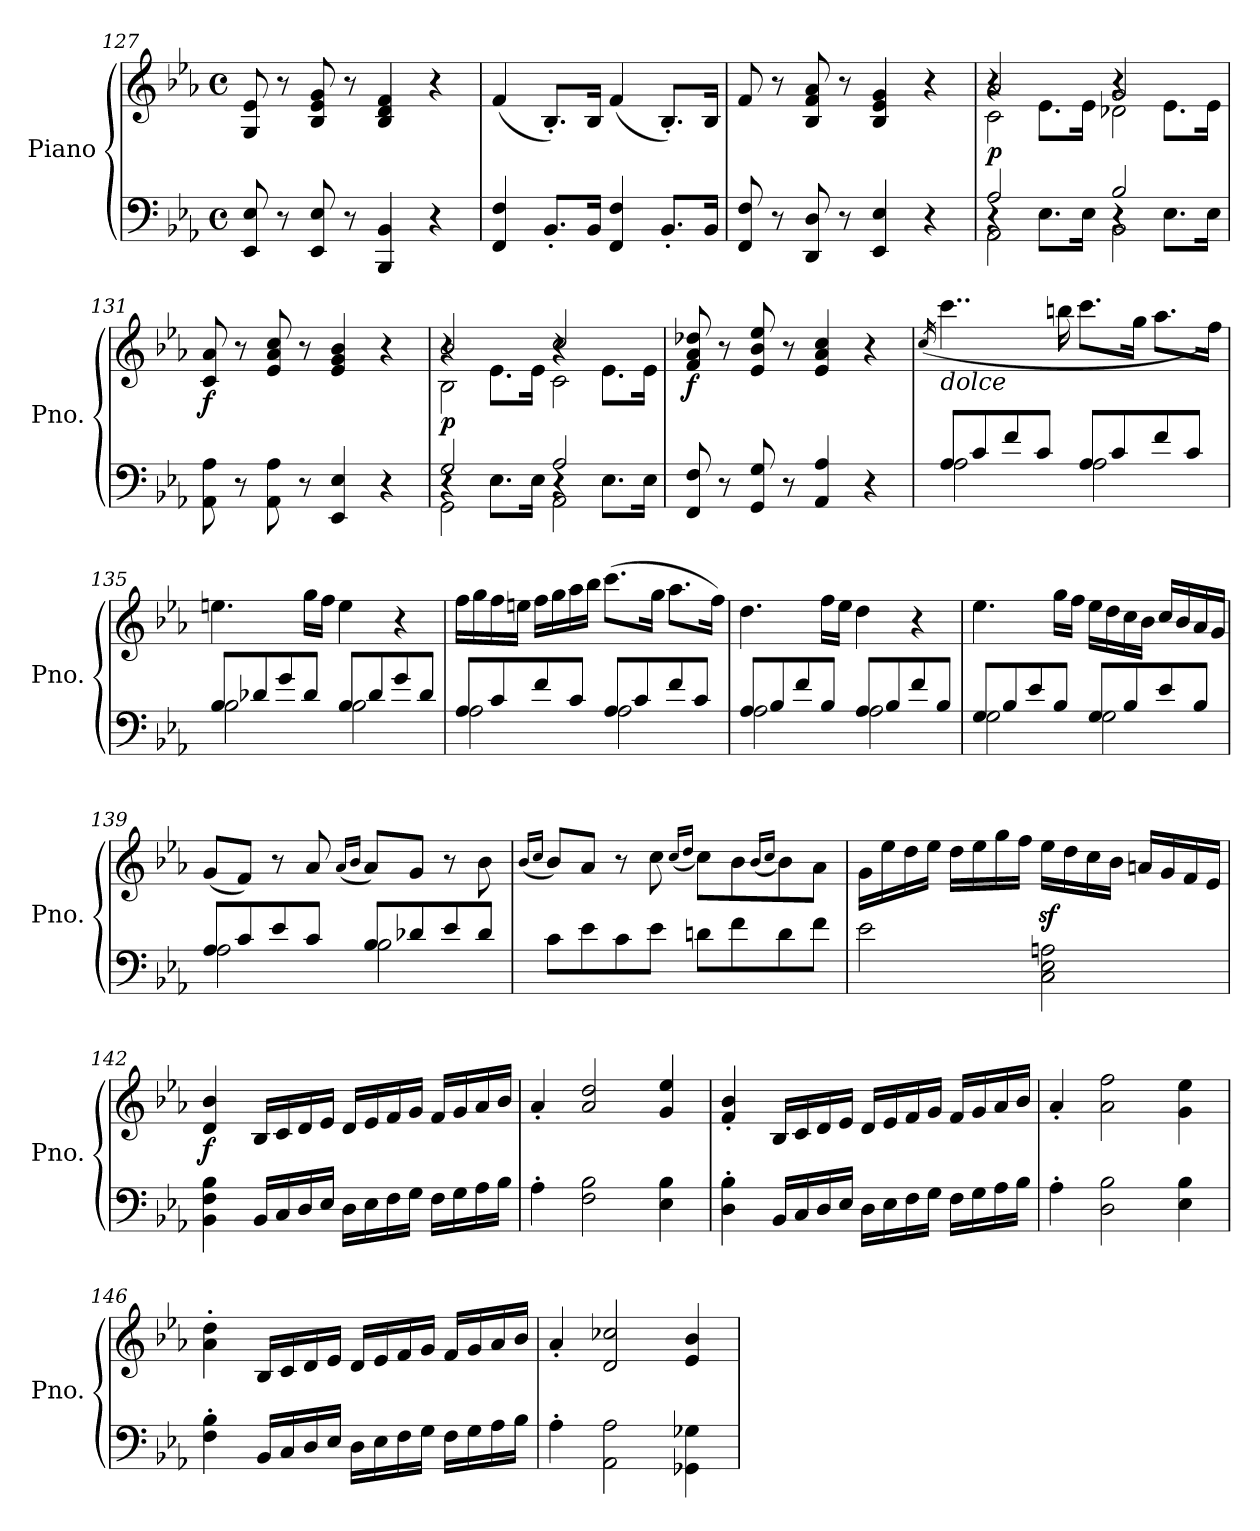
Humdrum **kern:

**kern	**kern	**dynam
*part1	*part1	*part1
*staff2	*staff1	*staff1/2
*I"Piano	*	*
*I'Pno.	*	*
*clefF4	*clefG2	*
*k[b-e-a-]	*k[b-e-a-]	*
*E-:	*E-:	*
*M4/4	*M4/4	*
*met(c)	*met(c)	*
=127	=127	=127
8EE-/ 8E-/	8G/ 8e-/	.
8r	8r	.
8EE-/ 8E-/	8B-/ 8e-/ 8g/	.
8r	8r	.
4BBB-/ 4BB-/	4B-/ 4d/ 4f/	.
4r	4r	.
=128	=128	=128
4FF/ 4F/	(4f/	.
8.BB-'/L	8.B-'/L)	.
16BB-/Jk	16B-/Jk	.
4FF/ 4F/	(4f/	.
8.BB-'/L	8.B-'/L)	.
16BB-/Jk	16B-/Jk	.
!!LO:LB:g=z
=129	=129	=129
8FF/ 8F/	8f/	.
8r	8r	.
8DD/ 8D/	8B-/ 8f/ 8a-/	.
8r	8r	.
4EE-/ 4E-/	4B-/ 4e-/ 4g/	.
4r	4r	.
=130	=130	=130
*^	*^	*
*	*^	*	*^	*
!	!	!	!	!	!	!LO:DY:b
2A-/	4r	2AA-\	2a-/	4r	2c\	p
.	8.E-\L	.	.	8.e-\L	.	.
.	16E-\Jk	.	.	16e-\Jk	.	.
2B-/	4r	2BB-\	2g/	4r	2d-X\	.
.	8.E-\L	.	.	8.e-\L	.	.
.	16E-\Jk	.	.	16e-\Jk	.	.
*	*v	*v	*	*	*	*
*	*	*	*v	*v	*
=131	=131	=131	=131	=131
!	!	!	!	!LO:DY:b
*v	*v	*	*	*
*	*v	*v	*
8AA-\ 8A-\	8c/ 8a-/	f
8r	8r	.
8AA-\ 8A-\	8e-/ 8a-/ 8cc/	.
8r	8r	.
4EE-/ 4E-/	4e-/ 4g/ 4b-/	.
4r	4r	.
=132	=132	=132
*^	*^	*
*	*^	*	*^	*
!	!	!	!	!	!	!LO:DY:b
2G/	4r	2GG\	2b-/	4r	2B-\	p
.	8.E-\L	.	.	8.e-\L	.	.
.	16E-\Jk	.	.	16e-\Jk	.	.
2A-/	4r	2AA-\	2cc/	4r	2c\	.
.	8.E-\L	.	.	8.e-\L	.	.
.	16E-\Jk	.	.	16e-\Jk	.	.
*	*v	*v	*	*	*	*
*	*	*	*v	*v	*
=133	=133	=133	=133	=133
!	!	!	!	!LO:DY:b
*v	*v	*	*	*
*	*v	*v	*
8FF/ 8F/	8f/ 8a-/ 8dd-X/	f
8r	8r	.
8GG/ 8G/	8e-/ 8b-/ 8ee-/	.
8r	8r	.
4AA-/ 4A-/	4e-/ 4a-/ 4cc/	.
4r	4r	.
!!LO:LB:g=z
=134	=134	=134
.	(16qcc/	.
*^	*	*
!	!	!LO:TX:b:i:t=dolce	!
8A-/L	2A-\	4..ccc\	.
8c/	.	.	.
8f/	.	.	.
8c/J	.	.	.
.	.	16bbn\	.
8A-/L	2A-\	8.ccc\L	.
8c/	.	.	.
.	.	16gg\Jk	.
8f/	.	8.aa-\L	.
8c/J	.	.	.
.	.	16ff\Jk)	.
=135	=135	=135	=135
8B-/L	2B-\	4.een\	.
8d-X/	.	.	.
8g/	.	.	.
8d-/J	.	16gg\LL	.
.	.	16ff\JJ	.
8B-/L	2B-\	4ee\	.
8d-/	.	.	.
8g/	.	4r	.
8d-/J	.	.	.
=136	=136	=136	=136
8A-/L	2A-\	16ff\LL	.
.	.	16gg\	.
8c/	.	16ff\	.
.	.	16een\JJ	.
8f/	.	16ff\LL	.
.	.	16gg\	.
8c/J	.	16aa-\	.
.	.	16bb-\JJ	.
8A-/L	2A-\	(8.ccc\L	.
8c/	.	.	.
.	.	16gg\Jk	.
8f/	.	8.aa-\L	.
8c/J	.	.	.
.	.	16ff\Jk)	.
!!LO:LB:g=z
=137	=137	=137	=137
8A-/L	2A-\	4.dd\	.
8B-/	.	.	.
8f/	.	.	.
8B-/J	.	16ff\LL	.
.	.	16ee-\JJ	.
8A-/L	2A-\	4dd\	.
8B-/	.	.	.
8f/	.	4r	.
8B-/J	.	.	.
!!LO:LB:g=z
=138	=138	=138	=138
8G/L	2G\	4.ee-\	.
8B-/	.	.	.
8e-/	.	.	.
8B-/J	.	16gg\LL	.
.	.	16ff\JJ	.
8G/L	2G\	16ee-\LL	.
.	.	16dd\	.
8B-/	.	16cc\	.
.	.	16b-\JJ	.
8e-/	.	16cc/LL	.
.	.	16b-/	.
8B-/J	.	16a-/	.
.	.	16g/JJ	.
=139	=139	=139	=139
8A-/L	2A-\	(8g/L	.
8c/	.	8f/J)	.
8e-/	.	8r	.
8c/J	.	8a-/	.
.	.	(16qa-/LL	.
.	.	16qb-/JJ	.
8B-/L	2B-\	8a-/L)	.
8d-X/	.	8g/J	.
8e-/	.	8r	.
8d-/J	.	8b-\	.
*v	*v	*	*
=140	=140	=140
.	(16qb-/LL	.
.	16qcc/JJ	.
8c\L	8b-/L)	.
8e-\	8a-/J	.
8c\	8r	.
8e-\J	8cc\	.
.	(16qcc/LL	.
.	16qdd/JJ	.
8dn\L	8cc\L)	.
8f\	8b-\	.
.	(16qb-/LL	.
.	16qcc/JJ	.
8d\	8b-\)	.
8f\J	8a-\J	.
!!LO:PB:g=z
=141	=141	=141
2e-\	16g\LL	.
.	16ee-\	.
.	16dd\	.
.	16ee-\JJ	.
.	16dd\LL	.
.	16ee-\	.
.	16gg\	.
.	16ff\JJ	.
2C\ 2E-\ 2An\	16ee-z<\LL	.
.	16dd\	.
.	16cc\	.
.	16b-\JJ	.
.	16an/LL	.
.	16g/	.
.	16f/	.
.	16e-/JJ	.
=142	=142	=142
!	!	!LO:DY:b
4BB-\ 4F\ 4B-\	4d/ 4b-/	f
16BB-/LL	16B-/LL	.
16C/	16c/	.
16D/	16d/	.
16E-/JJ	16e-/JJ	.
16D\LL	16d/LL	.
16E-\	16e-/	.
16F\	16f/	.
16G\JJ	16g/JJ	.
16F\LL	16f/LL	.
16G\	16g/	.
16A-\	16a-/	.
16B-\JJ	16b-/JJ	.
=143	=143	=143
4A-'\	4a-'/	.
2F\ 2B-\	2a-/ 2dd/	.
4E-\ 4B-\	4g/ 4ee-/	.
=144	=144	=144
4D\' 4B-\'	4f/' 4b-/'	.
16BB-/LL	16B-/LL	.
16C/	16c/	.
16D/	16d/	.
16E-/JJ	16e-/JJ	.
16D\LL	16d/LL	.
16E-\	16e-/	.
16F\	16f/	.
16G\JJ	16g/JJ	.
16F\LL	16f/LL	.
16G\	16g/	.
16A-\	16a-/	.
16B-\JJ	16b-/JJ	.
!!LO:LB:g=z
=145	=145	=145
4A-'\	4a-'/	.
2D\ 2B-\	2a-\ 2ff\	.
4E-\ 4B-\	4g\ 4ee-\	.
=146	=146	=146
4F\' 4B-\'	4a-\' 4dd\'	.
16BB-/LL	16B-/LL	.
16C/	16c/	.
16D/	16d/	.
16E-/JJ	16e-/JJ	.
16D\LL	16d/LL	.
16E-\	16e-/	.
16F\	16f/	.
16G\JJ	16g/JJ	.
16F\LL	16f/LL	.
16G\	16g/	.
16A-\	16a-/	.
16B-\JJ	16b-/JJ	.
=147	=147	=147
4A-'\	4a-'/	.
2AA-\ 2A-\	2d/ 2cc-X/	.
4GG-X\ 4G-X\	4e-/ 4b-/	.
=	=	=
*-	*-	*-
